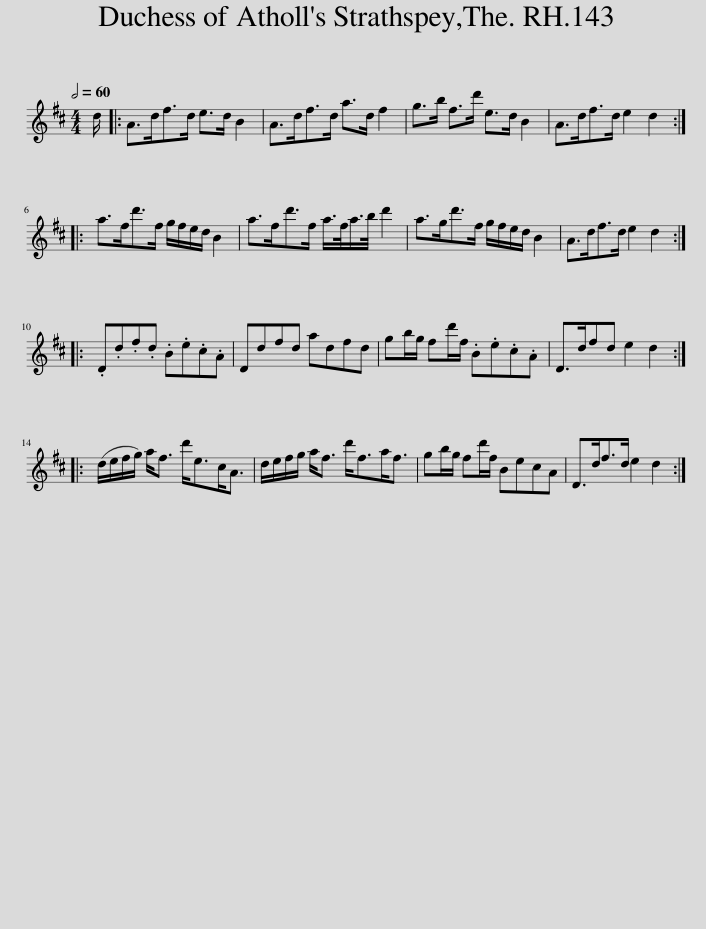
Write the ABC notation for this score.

X:1
L:1/8
Q:1/2=60
M:4/4
I:linebreak $
K:D
V:1 treble
V:1
 d/ |: A>df>d e>d B2 | A>df>d a>d f2 | g>b f>d' e>d B2 | A>df>d e2 d2 ::$ %5
 a>fd'>f g/f/e/d/ B2 | a>fd'>f a/>f/a/>b/ d'2 | a>gd'>f g/f/e/d/ B2 | A>df>d e2 d2 ::$ .D.d.f.d .B.e.c.A | %10
 Ddfd adfd | gb/g/ fd'/f/ .B.e.c.A | D>dfd e2 d2 ::$ (d/e/f/g/) a<f d'<ec<A | d/e/f/g/ a<f d'<fa<f | %15
 gb/g/ fd'/f/ BecA | D>df>d e2 d2 :| %17
